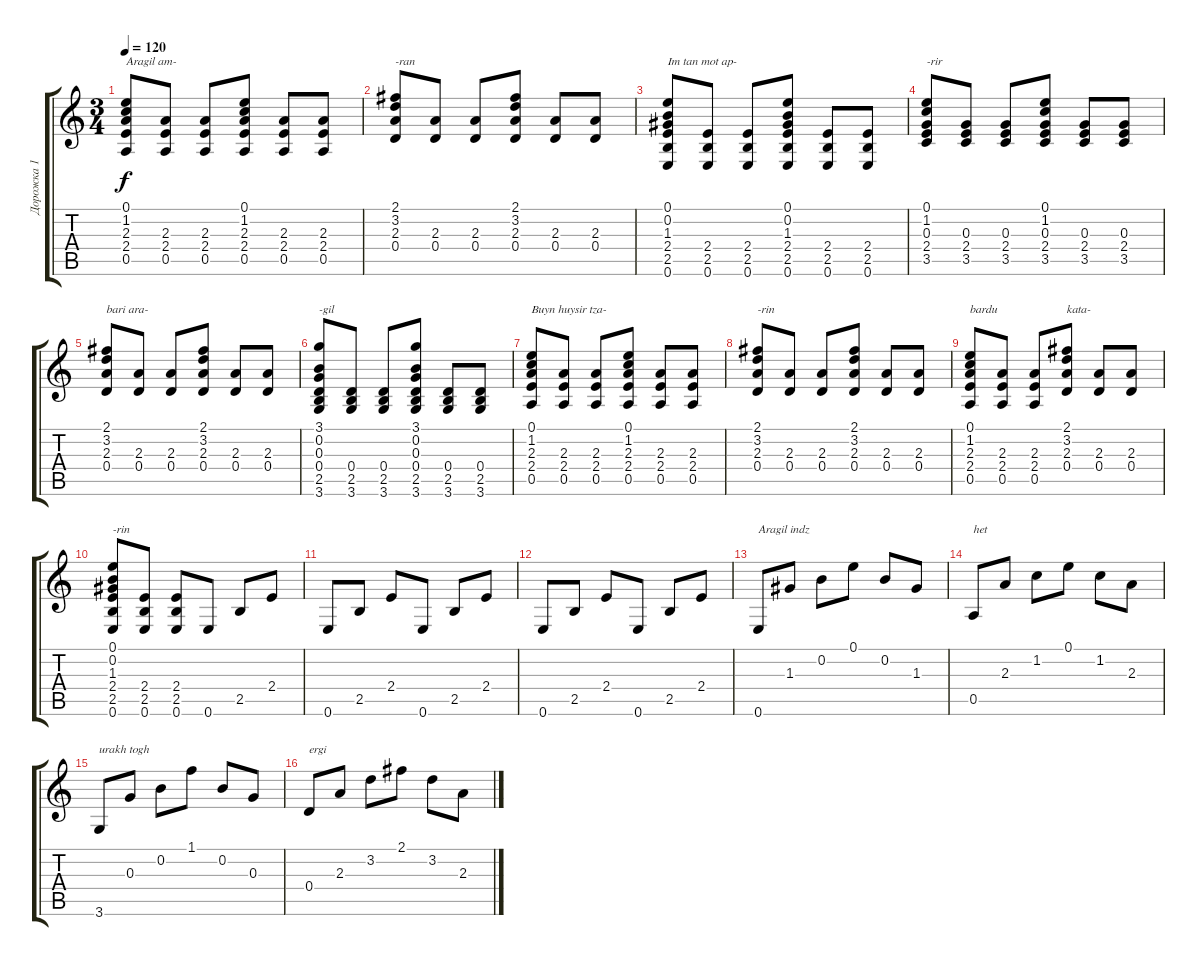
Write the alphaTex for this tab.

\track ("Дорожка 1" "Дорожка 1") {instrument acousticguitarsteel}
\staff {score tabs}
\tuning (E4 B3 G3 D3 A2 E2) {hide}
\ts (3 4)
\tempo 120
\clef g2
\ks c
(0.1 1.2 2.3 2.4 0.5).8{txt "Aragil am-" dy f} (2.3 2.4 0.5).8 (2.3 2.4 0.5).8 (0.1 1.2 2.3 2.4 0.5).8 (2.3 2.4 0.5).8 (2.3 2.4 0.5).8 |
(2.1 3.2 2.3 0.4).8{txt "-ran"} (2.3 0.4).8 (2.3 0.4).8 (2.1 3.2 2.3 0.4).8 (2.3 0.4).8 (2.3 0.4).8 |
(0.1 0.2 1.3 2.4 2.5 0.6).8{txt "Im tan mot ap-"} (2.4 2.5 0.6).8 (2.4 2.5 0.6).8 (0.1 0.2 1.3 2.4 2.5 0.6).8 (2.4 2.5 0.6).8 (2.4 2.5 0.6).8 |
(0.1 1.2 0.3 2.4 3.5).8{txt "-rir"} (0.3 2.4 3.5).8 (0.3 2.4 3.5).8 (0.1 1.2 0.3 2.4 3.5).8 (0.3 2.4 3.5).8 (0.3 2.4 3.5).8 |
(2.1 3.2 2.3 0.4).8{txt "bari ara-"} (2.3 0.4).8 (2.3 0.4).8 (2.1 3.2 2.3 0.4).8 (2.3 0.4).8 (2.3 0.4).8 |
(3.1 0.2 0.3 0.4 2.5 3.6).8{txt "-gil"} (0.4 2.5 3.6).8 (0.4 2.5 3.6).8 (3.1 0.2 0.3 0.4 2.5 3.6).8 (0.4 2.5 3.6).8 (0.4 2.5 3.6).8 |
(0.1 1.2 2.3 2.4 0.5).8{txt "Buyn huysir tza-"} (2.3 2.4 0.5).8 (2.3 2.4 0.5).8 (0.1 1.2 2.3 2.4 0.5).8 (2.3 2.4 0.5).8 (2.3 2.4 0.5).8 |
(2.1 3.2 2.3 0.4).8{txt "-rin"} (2.3 0.4).8 (2.3 0.4).8 (2.1 3.2 2.3 0.4).8 (2.3 0.4).8 (2.3 0.4).8 |
(0.1 1.2 2.3 2.4 0.5).8{txt "bardu"} (2.3 2.4 0.5).8 (2.3 2.4 0.5).8 (2.1 3.2 2.3 0.4).8{txt "kata-"} (2.3 0.4).8 (2.3 0.4).8 |
(0.1 0.2 1.3 2.4 2.5 0.6).8{txt "-rin"} (2.4 2.5 0.6).8 (2.4 2.5 0.6).8 0.6.8 2.5.8 2.4.8 |
0.6.8 2.5.8 2.4.8 0.6.8 2.5.8 2.4.8 |
0.6.8 2.5.8 2.4.8 0.6.8 2.5.8 2.4.8 |
0.6.8{txt "Aragil indz"} 1.3.8 0.2.8 0.1.8 0.2.8 1.3.8 |
0.5.8{txt "het"} 2.3.8 1.2.8 0.1.8 1.2.8 2.3.8 |
3.6.8{txt "urakh togh"} 0.3.8 0.2.8 1.1.8 0.2.8 0.3.8 |
0.4.8{txt "ergi"} 2.3.8 3.2.8 2.1.8 3.2.8 2.3.8
